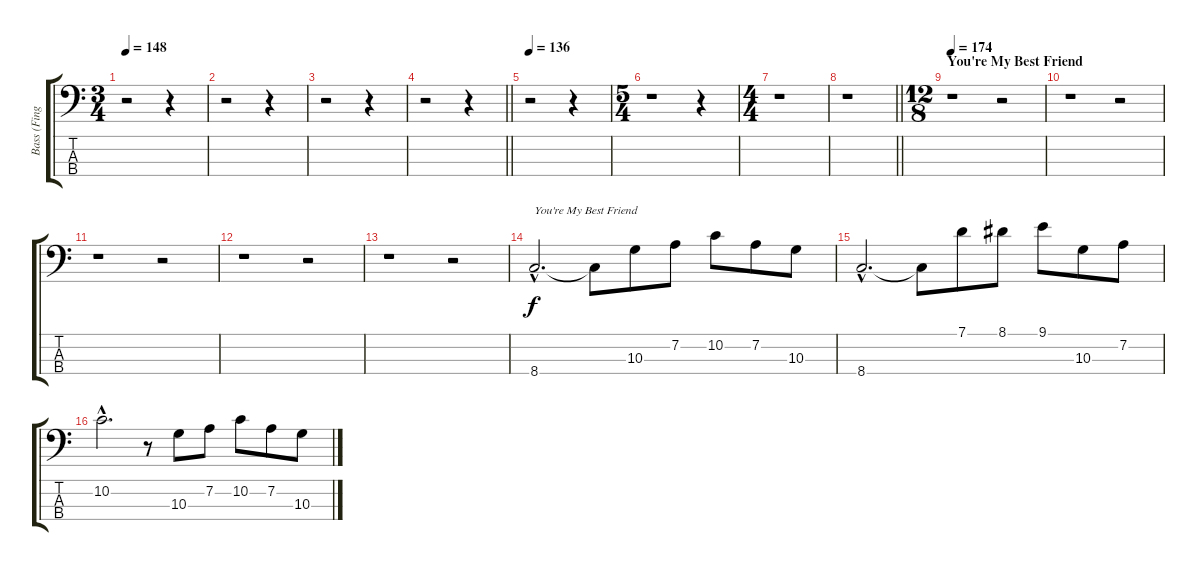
\track ("Bass (Finger)" "Bass (Fing") {instrument electricbassfinger}
\staff {score tabs}
\tuning (G2 D2 A1 E1) {hide}
\ts (3 4)
\tempo 148
\clef f4
\ks c
r.2{dy fff} r.4 |
r.2 r.4 |
r.2 r.4 |
\barLineRight lightlight
r.2 r.4 |
\tempo 136
r.2 r.4 |
\ts (5 4)
r.1 r.4 |
\ts (4 4)
r.1 |
\barLineRight lightlight
r.1 |
\ts (12 8)
\section ("" "You're My Best Friend")
\tempo 174
r.1 r.2 |
r.1 r.2 |
r.1 r.2 |
r.1 r.2 |
r.1 r.2 |
8.4{hac}.2{d txt "You're My Best Friend" dy f volume 14 instrument electricbassfinger} 8.4{t}.8 10.3.8 7.2.8 10.2.8 7.2.8 10.3.8 |
8.4{hac}.2{d} 8.4{t}.8 7.1.8 8.1.8 9.1.8 10.3.8 7.2.8 |
10.2{hac}.2{d} r.8 10.3.8 7.2.8 10.2.8 7.2.8 10.3.8
